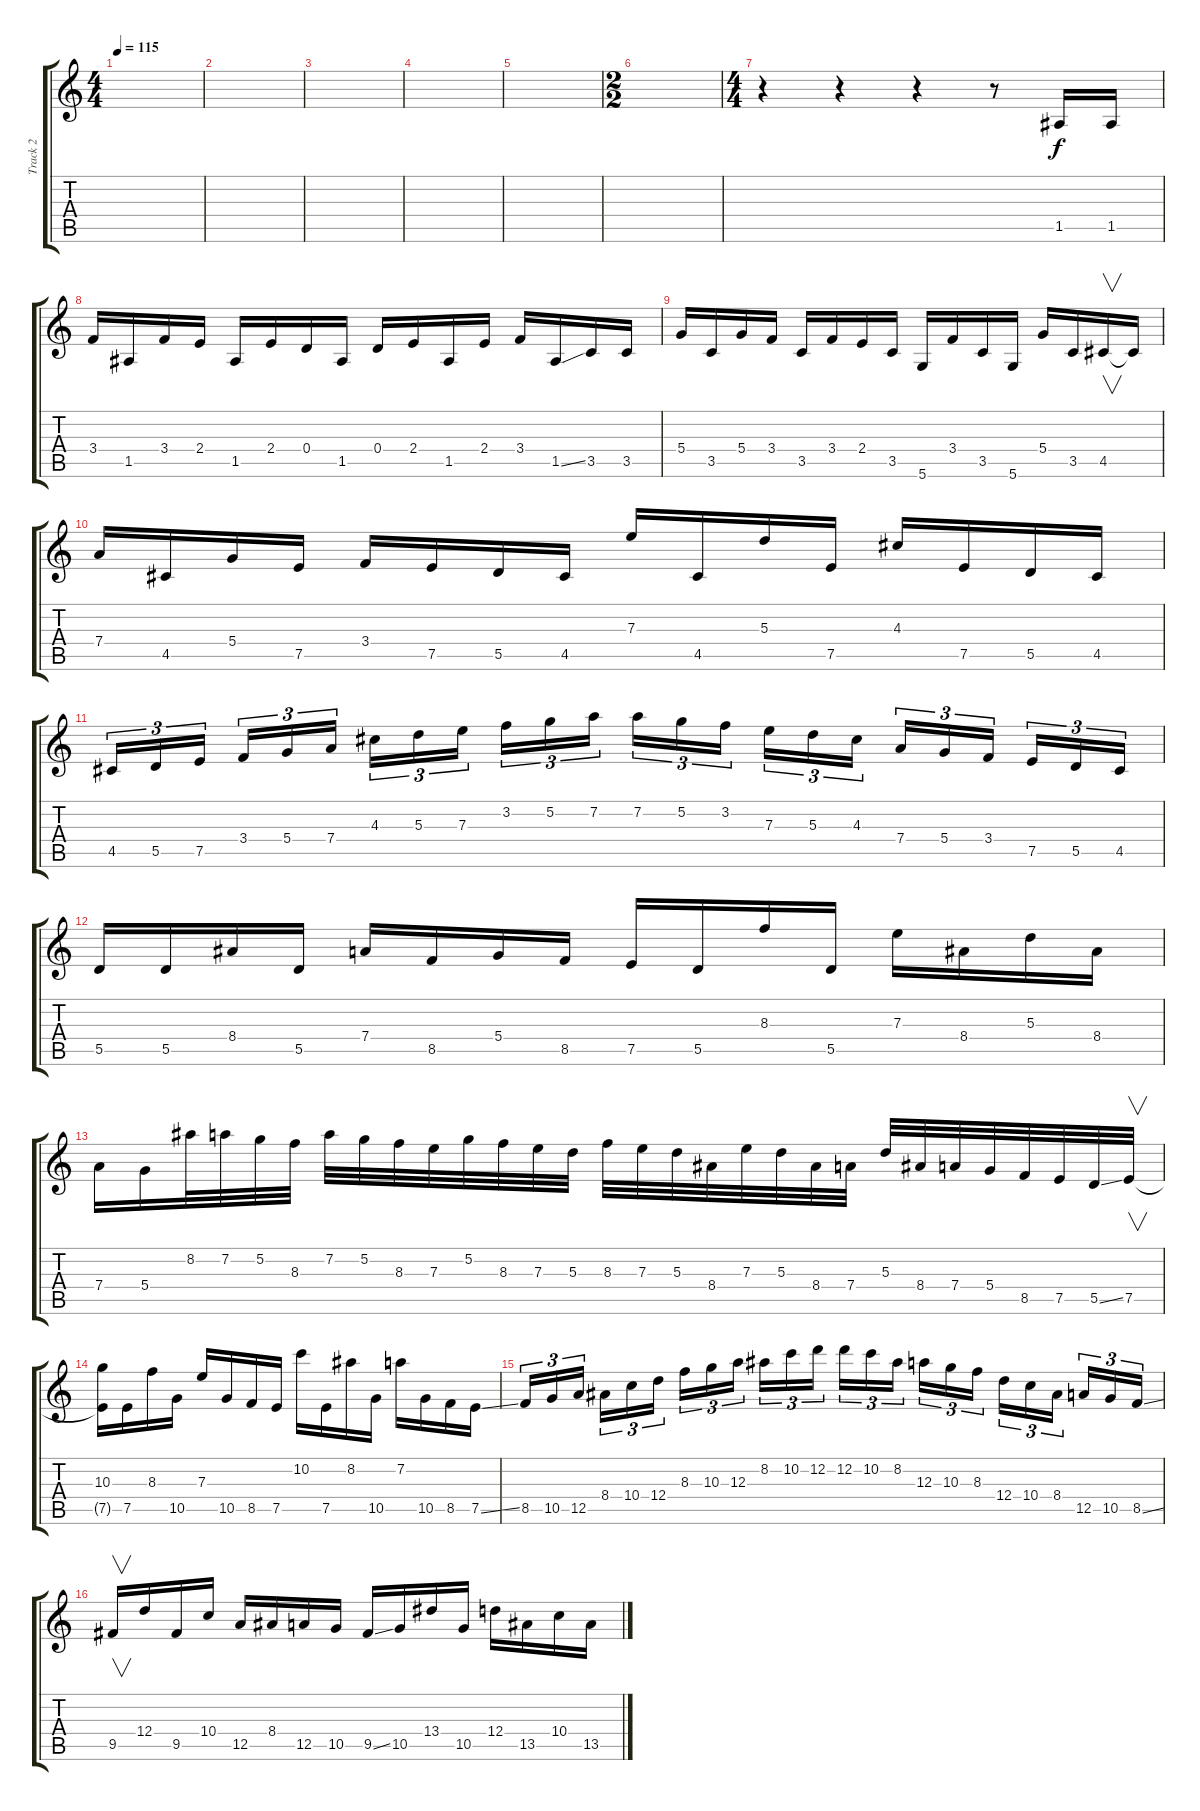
\track ("Track 2" "Track 2") {instrument distortionguitar}
\staff {score tabs}
\tuning (D4 D4 A3 D3 A2 D2) {hide}
\ts (4 4)
\tempo 115
\clef g2
\ks c
|
|
|
|
|
\ts (2 2)
|
\ts (4 4)
r.4 r.4 r.4 r.8 1.5.16 1.5.16 |
3.4.16 1.5.16 3.4.16 2.4.16 1.5.16 2.4.16 0.4.16 1.5.16 0.4.16 2.4.16 1.5.16 2.4.16 3.4.16 1.5{ss}.16 3.5.16 3.5.16 |
5.4.16 3.5.16 5.4.16 3.4.16 3.5.16 3.4.16 2.4.16 3.5.16 5.6.16 3.4.16 3.5.16 5.6.16 5.4.16 3.5.16 4.5.16{v} 4.5{t}.16 |
7.4.16 4.5.16 5.4.16 7.5.16 3.4.16 7.5.16 5.5.16 4.5.16 7.3.16 4.5.16 5.3.16 7.5.16 4.3.16 7.5.16 5.5.16 4.5.16 |
4.5.16{tu (3 2)} 5.5.16{tu (3 2)} 7.5.16{tu (3 2)} 3.4.16{tu (3 2)} 5.4.16{tu (3 2)} 7.4.16{tu (3 2)} 4.3.16{tu (3 2)} 5.3.16{tu (3 2)} 7.3.16{tu (3 2)} 3.2.16{tu (3 2)} 5.2.16{tu (3 2)} 7.2.16{tu (3 2)} 7.2.16{tu (3 2)} 5.2.16{tu (3 2)} 3.2.16{tu (3 2)} 7.3.16{tu (3 2)} 5.3.16{tu (3 2)} 4.3.16{tu (3 2)} 7.4.16{tu (3 2)} 5.4.16{tu (3 2)} 3.4.16{tu (3 2)} 7.5.16{tu (3 2)} 5.5.16{tu (3 2)} 4.5.16{tu (3 2)} |
5.5.16 5.5.16 8.4.16 5.5.16 7.4.16 8.5.16 5.4.16 8.5.16 7.5.16 5.5.16 8.3.16 5.5.16 7.3.16 8.4.16 5.3.16 8.4.16 |
7.4.16 5.4.16 8.2.32 7.2.32 5.2.32 8.3.32 7.2.32 5.2.32 8.3.32 7.3.32 5.2.32 8.3.32 7.3.32 5.3.32 8.3.32 7.3.32 5.3.32 8.4.32 7.3.32 5.3.32 8.4.32 7.4.32 5.3.32 8.4.32 7.4.32 5.4.32 8.5.32 7.5.32 5.5{ss}.32 7.5.32{v} |
(10.3 7.5{t}).16 7.5.16 8.3.16 10.5.16 7.3.16 10.5.16 8.5.16 7.5.16 10.2.16 7.5.16 8.2.16 10.5.16 7.2.16 10.5.16 8.5.16 7.5{ss}.16 |
8.5.16{tu (3 2)} 10.5.16{tu (3 2)} 12.5.16{tu (3 2)} 8.4.16{tu (3 2)} 10.4.16{tu (3 2)} 12.4.16{tu (3 2)} 8.3.16{tu (3 2)} 10.3.16{tu (3 2)} 12.3.16{tu (3 2)} 8.2.16{tu (3 2)} 10.2.16{tu (3 2)} 12.2.16{tu (3 2)} 12.2.16{tu (3 2)} 10.2.16{tu (3 2)} 8.2.16{tu (3 2)} 12.3.16{tu (3 2)} 10.3.16{tu (3 2)} 8.3.16{tu (3 2)} 12.4.16{tu (3 2)} 10.4.16{tu (3 2)} 8.4.16{tu (3 2)} 12.5.16{tu (3 2)} 10.5.16{tu (3 2)} 8.5{ss}.16{tu (3 2)} |
9.5.16{v} 12.4.16 9.5.16 10.4.16 12.5.16 8.4.16 12.5.16 10.5.16 9.5{ss}.16 10.5.16 13.4.16 10.5.16 12.4.16 13.5.16 10.4.16 13.5.16
